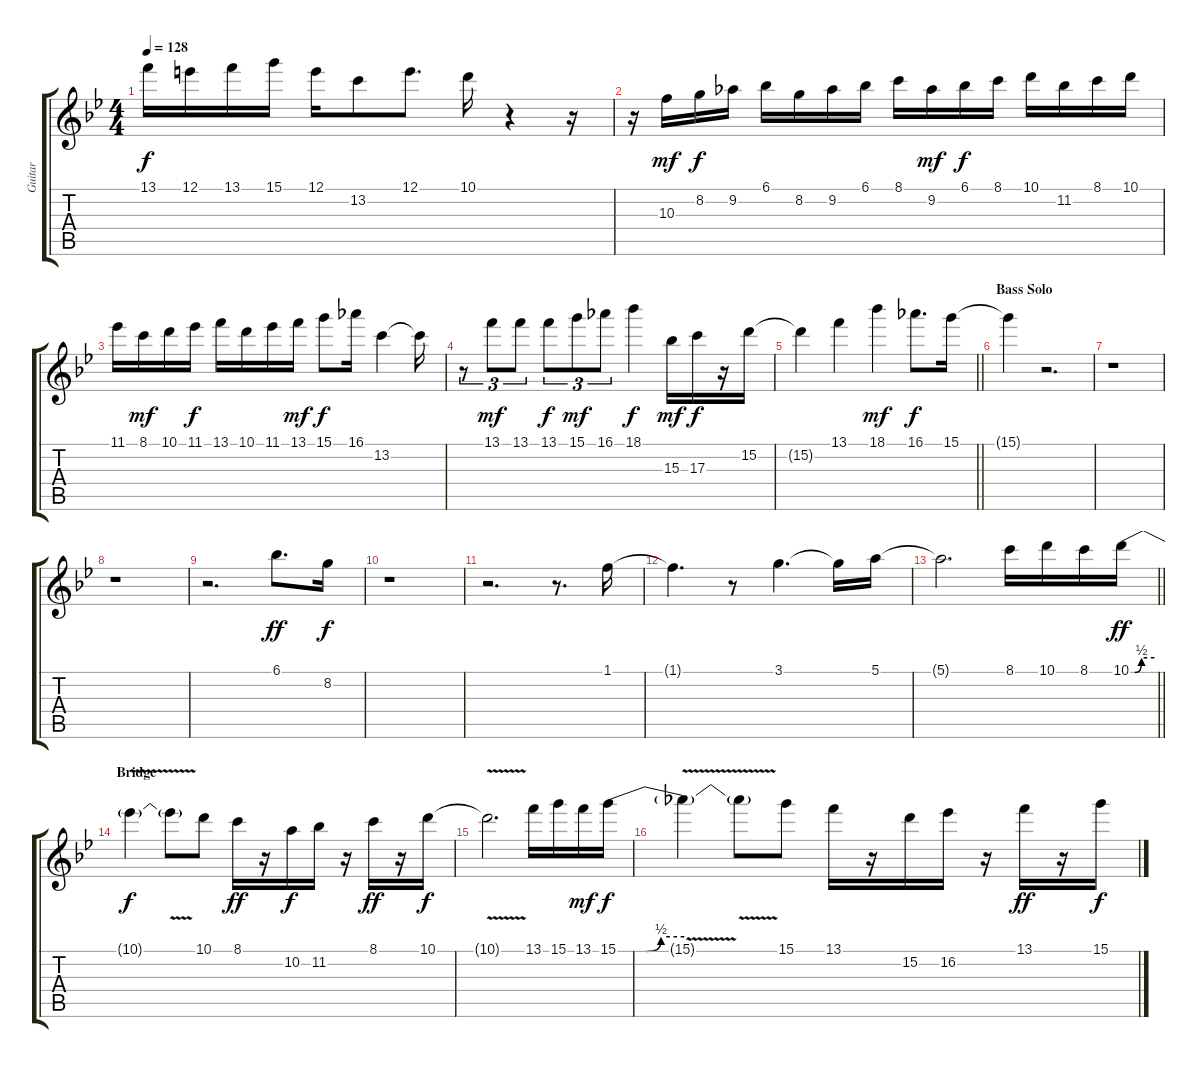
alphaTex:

\track ("Guitar" "Guitar") {instrument distortionguitar}
\staff {score tabs}
\tuning (E4 B3 G3 D3 A2 E2) {hide}
\ts (4 4)
\tempo 128
\clef g2
\ks gminor
13.1{t}.16{dy f} 12.1.16 13.1.16 15.1.16 12.1.16 13.2.8 12.1.8{d} 10.1.16{volume 16} r.4 r.16 |
r.16 10.3.16{dy mf} 8.2.16{dy f} 9.2.16 6.1.16 8.2.16 9.2.16 6.1.16 8.1.16 9.2.16{dy mf} 6.1.16{dy f} 8.1.16 10.1.16 11.2.16 8.1.16 10.1.16 |
11.1.16 8.1.16{dy mf} 10.1.16 11.1.16{dy f} 13.1.16 10.1.16 11.1.16 13.1.16{dy mf} 15.1.8{dy f} 16.1.16 13.2.4 13.2{t}.16 |
r.8{tu (3 2)} 13.1.8{tu (3 2) dy mf} 13.1.8{tu (3 2)} 13.1.8{tu (3 2) dy f} 15.1.8{tu (3 2) dy mf} 16.1.8{tu (3 2)} 18.1.4{dy f} 15.3.16{dy mf} 17.3.16{dy f} r.16 15.2.16 |
\barLineRight lightlight
15.2{t}.4 13.1.4 18.1.4{dy mf} 16.1.8{d dy f} 15.1.16 |
\section ("" "Bass Solo")
15.1{t}.4 r.2{d} |
r.1 |
r.1 |
r.2{d} 6.1.8{d dy ff volume 16} 8.2.16{dy f} |
r.1 |
r.2{d} r.8{d} 1.1.16 |
1.1{t}.4{d} r.8 3.1.4{d} 3.1{t}.16 5.1.16 |
\barLineRight lightlight
5.1{t}.2{d} 8.1.16 10.1.16 8.1.16 10.1{be (custom 0 0 10 0 27 2 60 2)}.16{dy ff} |
\section ("" "Bridge")
10.1{v t}.4{dy f} 10.1{t}.8 10.1.8 8.1.16{dy ff} r.16 10.2.16{dy f} 11.2.16 r.16 8.1.16{dy ff} r.16 10.1.16{dy f} |
10.1{v t}.2{d} 13.1.16 15.1.16 13.1.16{dy mf} 15.1{be (custom 0 0 26 0 39 2 60 2)}.16{dy f} |
15.1{v t}.4 15.1{t}.8 15.1.8 13.1.16 r.16 15.2.16 16.2.16 r.16 13.1.16{dy ff} r.16 15.1.16{dy f}
